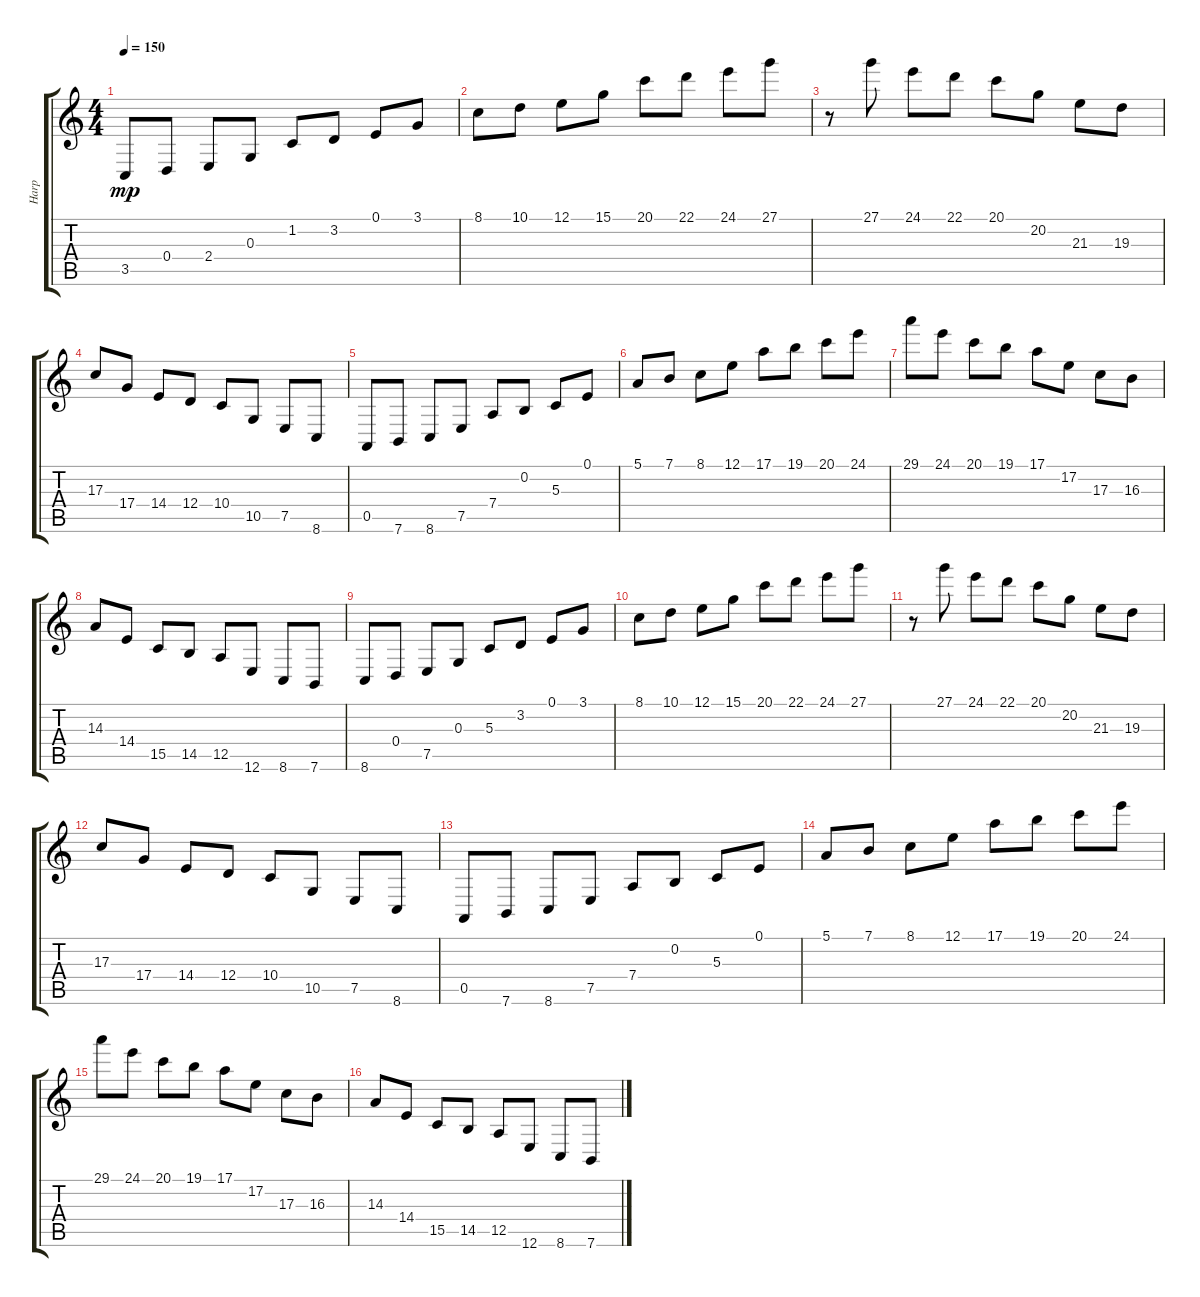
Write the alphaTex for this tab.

\track ("Harp" "Harp") {instrument orchestralharp}
\staff {score tabs}
\tuning (E4 B3 G3 D3 A2 E2) {hide}
\ts (4 4)
\tempo 150
\clef g2
\ks c
3.5.8{dy mp instrument orchestralharp} 0.4.8 2.4.8 0.3.8 1.2.8 3.2.8 0.1.8 3.1.8 |
8.1.8 10.1.8 12.1.8 15.1.8 20.1.8 22.1.8 24.1.8 27.1.8 |
r.8 27.1.8 24.1.8 22.1.8 20.1.8 20.2.8 21.3.8 19.3.8 |
17.3.8 17.4.8 14.4.8 12.4.8 10.4.8 10.5.8 7.5.8 8.6.8 |
0.5.8 7.6.8 8.6.8 7.5.8 7.4.8 0.2.8 5.3.8 0.1.8 |
5.1.8 7.1.8 8.1.8 12.1.8 17.1.8 19.1.8 20.1.8 24.1.8 |
29.1.8 24.1.8 20.1.8 19.1.8 17.1.8 17.2.8 17.3.8 16.3.8 |
14.3.8 14.4.8 15.5.8 14.5.8 12.5.8 12.6.8 8.6.8 7.6.8 |
8.6.8{instrument orchestralharp} 0.4.8 7.5.8 0.3.8 5.3.8 3.2.8 0.1.8 3.1.8 |
8.1.8 10.1.8 12.1.8 15.1.8 20.1.8 22.1.8 24.1.8 27.1.8 |
r.8 27.1.8 24.1.8 22.1.8 20.1.8 20.2.8 21.3.8 19.3.8 |
17.3.8 17.4.8 14.4.8 12.4.8 10.4.8 10.5.8 7.5.8 8.6.8 |
0.5.8 7.6.8 8.6.8 7.5.8 7.4.8 0.2.8 5.3.8 0.1.8 |
5.1.8 7.1.8 8.1.8 12.1.8 17.1.8 19.1.8 20.1.8 24.1.8 |
29.1.8 24.1.8 20.1.8 19.1.8 17.1.8 17.2.8 17.3.8 16.3.8 |
14.3.8 14.4.8 15.5.8 14.5.8 12.5.8 12.6.8 8.6.8 7.6.8
